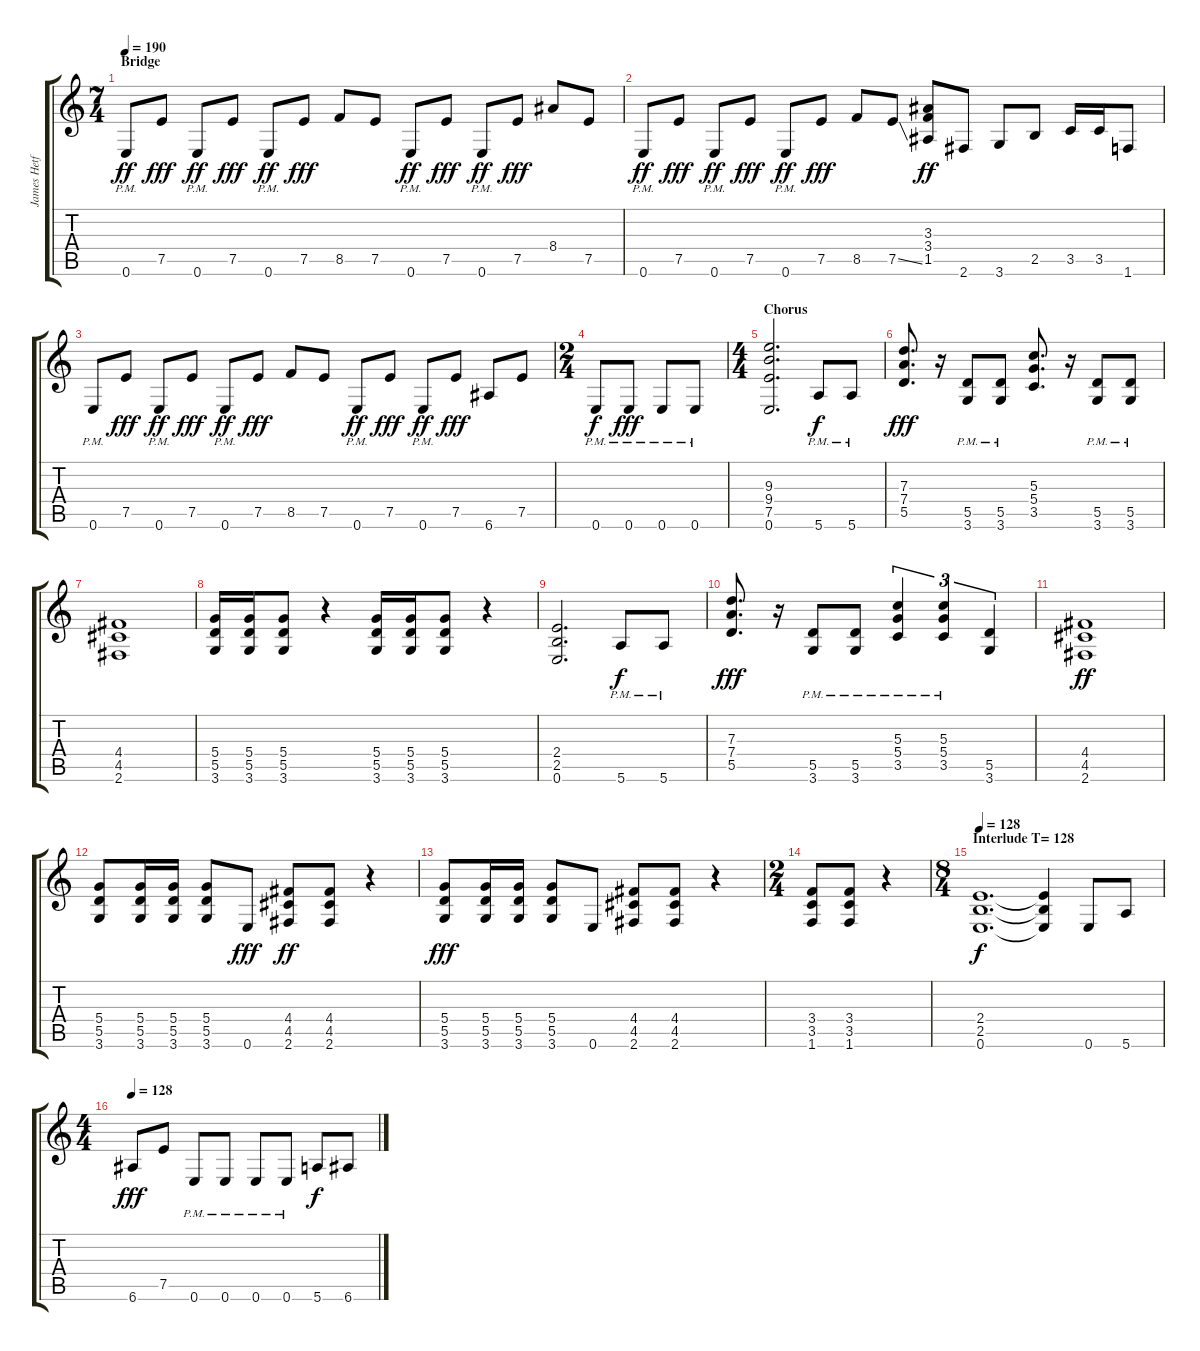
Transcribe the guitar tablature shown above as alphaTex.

\track ("James Hetfield (Guitar I)" "James Hetf") {instrument distortionguitar}
\staff {score tabs}
\tuning (E4 B3 G3 D3 A2 E2) {hide}
\ts (7 4)
\section ("" "Bridge")
\tempo 190
\clef g2
\ks c
0.6{pm}.8{dy ff} 7.5.8{dy fff} 0.6{pm}.8{dy ff} 7.5.8{dy fff} 0.6{pm}.8{dy ff} 7.5.8{dy fff} 8.5.8 7.5.8 0.6{pm}.8{dy ff} 7.5.8{dy fff} 0.6{pm}.8{dy ff} 7.5.8{dy fff} 8.4.8 7.5.8 |
0.6{pm}.8{dy ff} 7.5.8{dy fff} 0.6{pm}.8{dy ff} 7.5.8{dy fff} 0.6{pm}.8{dy ff} 7.5.8{dy fff} 8.5.8 7.5{ss}.8 (3.3 3.4 1.5).8{dy ff} 2.6.8 3.6.8 2.5.8 3.5.16 3.5.16 1.6.8 |
0.6{pm}.8 7.5.8{dy fff} 0.6{pm}.8{dy ff} 7.5.8{dy fff} 0.6{pm}.8{dy ff} 7.5.8{dy fff} 8.5.8 7.5.8 0.6{pm}.8{dy ff} 7.5.8{dy fff} 0.6{pm}.8{dy ff} 7.5.8{dy fff} 6.6.8 7.5.8 |
\ts (2 4)
0.6{pm}.8{dy f} 0.6{pm}.8{dy fff} 0.6{pm}.8 0.6{pm}.8 |
\ts (4 4)
\section ("" "Chorus")
(9.3 9.4 7.5 0.6).2{d} 5.6{pm}.8{dy f} 5.6{pm}.8 |
(7.3 7.4 5.5).8{d dy fff} r.16 (5.5 3.6{pm}).8 (5.5 3.6{pm}).8 (5.3 5.4 3.5).8{d} r.16 (5.5 3.6{pm}).8 (5.5 3.6{pm}).8 |
(4.4 4.5 2.6).1 |
(5.4 5.5 3.6).16 (5.4 5.5 3.6).16 (5.4 5.5 3.6).8 r.4 (5.4 5.5 3.6).16 (5.4 5.5 3.6).16 (5.4 5.5 3.6).8 r.4 |
(2.4 2.5 0.6).2{d} 5.6{pm}.8{dy f} 5.6{pm}.8 |
(7.3 7.4 5.5).8{d dy fff} r.16 (5.5{pm} 3.6).8 (5.5{pm} 3.6).8 (5.3 5.4 3.5{pm}).4{tu (3 2)} (5.3 5.4 3.5{pm}).4{tu (3 2)} (5.5 3.6).4{tu (3 2)} |
(4.4 4.5 2.6).1{dy ff} |
(5.4 5.5 3.6).8 (5.4 5.5 3.6).16 (5.4 5.5 3.6).16 (5.4 5.5 3.6).8 0.6.8{dy fff} (4.4 4.5 2.6).8{dy ff} (4.4 4.5 2.6).8 r.4 |
(5.4 5.5 3.6).8{dy fff} (5.4 5.5 3.6).16 (5.4 5.5 3.6).16 (5.4 5.5 3.6).8 0.6.8 (4.4 4.5 2.6).8 (4.4 4.5 2.6).8 r.4 |
\ts (2 4)
(3.4 3.5 1.6).8 (3.4 3.5 1.6).8 r.4 |
\ts (8 4)
\section ("" "Interlude T= 128")
\tempo 128
(2.4 2.5 0.6).1{d dy f volume 8} (2.4{t} 2.5{t} 0.6{t}).4 0.6.8{volume 12} 5.6.8 |
\ts (4 4)
\tempo 128
6.6.8{dy fff} 7.5.8 0.6{pm}.8 0.6{pm}.8 0.6{pm}.8 0.6{pm}.8 5.6.8{dy f} 6.6.8
